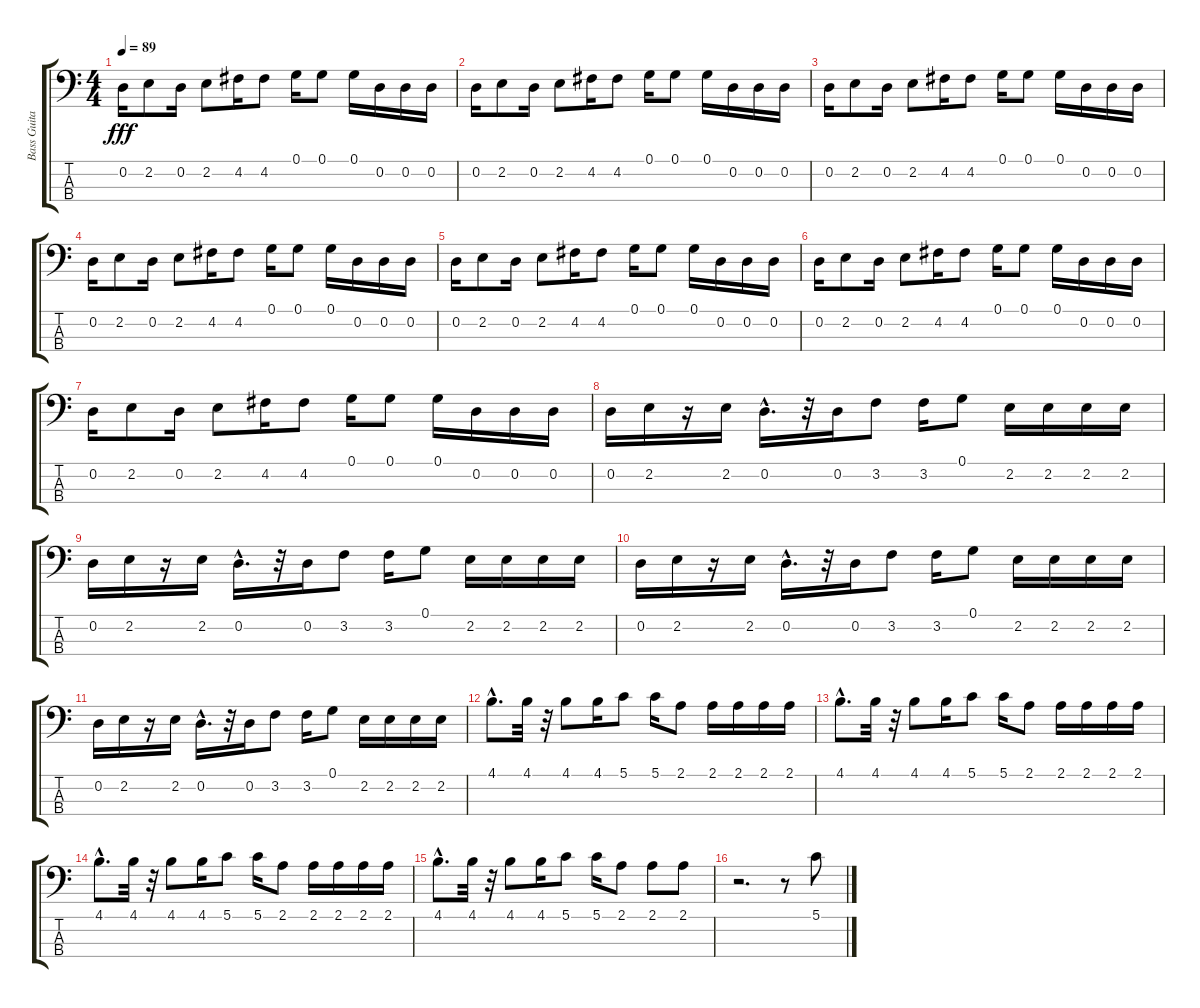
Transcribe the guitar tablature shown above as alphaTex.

\track ("Bass Guitar" "Bass Guita") {instrument electricbassfinger}
\staff {score tabs}
\tuning (G2 D2 A1 D1) {hide}
\ts (4 4)
\tempo 89
\clef f4
\ks c
0.2.16{dy fff} 2.2.8 0.2.16 2.2.8 4.2.16 4.2.8 0.1.16 0.1.8 0.1.16 0.2.16 0.2.16 0.2.16 |
0.2.16 2.2.8 0.2.16 2.2.8 4.2.16 4.2.8 0.1.16 0.1.8 0.1.16 0.2.16 0.2.16 0.2.16 |
0.2.16 2.2.8 0.2.16 2.2.8 4.2.16 4.2.8 0.1.16 0.1.8 0.1.16 0.2.16 0.2.16 0.2.16 |
0.2.16 2.2.8 0.2.16 2.2.8 4.2.16 4.2.8 0.1.16 0.1.8 0.1.16 0.2.16 0.2.16 0.2.16 |
0.2.16 2.2.8 0.2.16 2.2.8 4.2.16 4.2.8 0.1.16 0.1.8 0.1.16 0.2.16 0.2.16 0.2.16 |
0.2.16 2.2.8 0.2.16 2.2.8 4.2.16 4.2.8 0.1.16 0.1.8 0.1.16 0.2.16 0.2.16 0.2.16 |
0.2.16 2.2.8 0.2.16 2.2.8 4.2.16 4.2.8 0.1.16 0.1.8 0.1.16 0.2.16 0.2.16 0.2.16 |
0.2.16 2.2.16 r.16 2.2.16 0.2{hac}.16{d} r.32 0.2.16 3.2.8 3.2.16 0.1.8 2.2.16 2.2.16 2.2.16 2.2.16 |
0.2.16 2.2.16 r.16 2.2.16 0.2{hac}.16{d} r.32 0.2.16 3.2.8 3.2.16 0.1.8 2.2.16 2.2.16 2.2.16 2.2.16 |
0.2.16 2.2.16 r.16 2.2.16 0.2{hac}.16{d} r.32 0.2.16 3.2.8 3.2.16 0.1.8 2.2.16 2.2.16 2.2.16 2.2.16 |
0.2.16 2.2.16 r.16 2.2.16 0.2{hac}.16{d} r.32 0.2.16 3.2.8 3.2.16 0.1.8 2.2.16 2.2.16 2.2.16 2.2.16 |
4.1{hac}.8{d} 4.1.32 r.32 4.1.8 4.1.16 5.1.8 5.1.16 2.1.8 2.1.16 2.1.16 2.1.16 2.1.16 |
4.1{hac}.8{d} 4.1.32 r.32 4.1.8 4.1.16 5.1.8 5.1.16 2.1.8 2.1.16 2.1.16 2.1.16 2.1.16 |
4.1{hac}.8{d} 4.1.32 r.32 4.1.8 4.1.16 5.1.8 5.1.16 2.1.8 2.1.16 2.1.16 2.1.16 2.1.16 |
4.1{hac}.8{d} 4.1.32 r.32 4.1.8 4.1.16 5.1.8 5.1.16 2.1.8 2.1.8 2.1.8 |
r.2{d} r.8 5.1.8
